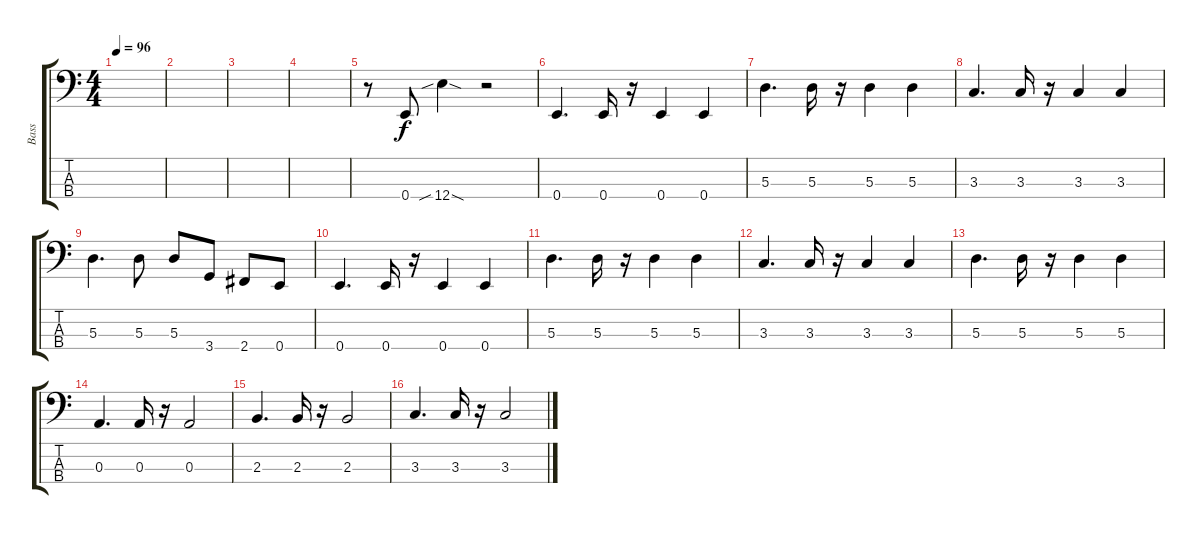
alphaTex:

\track ("Bass" "Bass") {instrument electricbassfinger}
\staff {score tabs}
\tuning (G2 D2 A1 E1) {hide}
\ts (4 4)
\tempo 96
\clef f4
\ks c
|
|
|
|
r.8 0.4.8 12.4{sib sod}.4 r.2 |
0.4.4{d} 0.4.16 r.16 0.4.4 0.4.4 |
5.3.4{d} 5.3.16 r.16 5.3.4 5.3.4 |
3.3.4{d} 3.3.16 r.16 3.3.4 3.3.4 |
5.3.4{d} 5.3.8 5.3.8 3.4.8 2.4.8 0.4.8 |
0.4.4{d} 0.4.16 r.16 0.4.4 0.4.4 |
5.3.4{d} 5.3.16 r.16 5.3.4 5.3.4 |
3.3.4{d} 3.3.16 r.16 3.3.4 3.3.4 |
5.3.4{d} 5.3.16 r.16 5.3.4 5.3.4 |
0.3.4{d} 0.3.16 r.16 0.3.2 |
2.3.4{d} 2.3.16 r.16 2.3.2 |
3.3.4{d} 3.3.16 r.16 3.3.2
